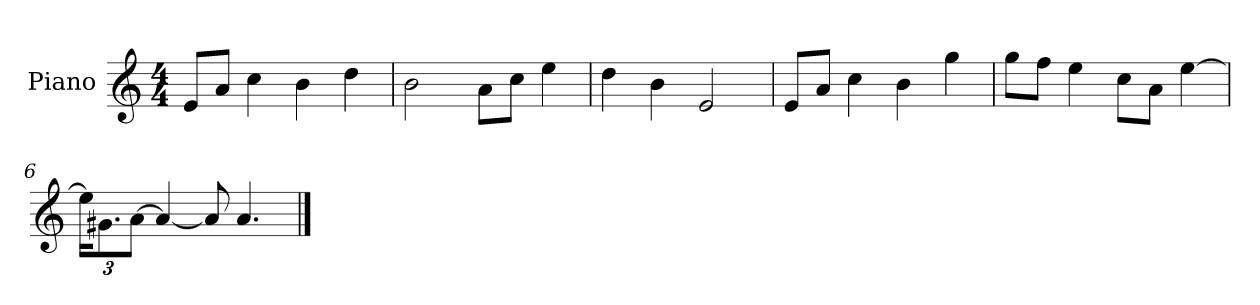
**kern
*part1
*staff1
*I"Piano
*I'P-no
*clefG2
*k[]
*M4/4
*MM90
=1
8e/L
8a/J
4cc\
4b\
4dd\
=2
2b\
8a\L
8cc\J
4ee\
=3
4dd\
4b\
2e/
=4
8e/L
8a/J
4cc\
4b\
4gg\
=5
8gg\L
8ff\J
4ee\
8cc\L
8a\J
[4ee\
=6
*Xbrackettup
24ee\KL]
12.g#X\
[12a\J
4a/_
8a/]
4.a/
==
*-
